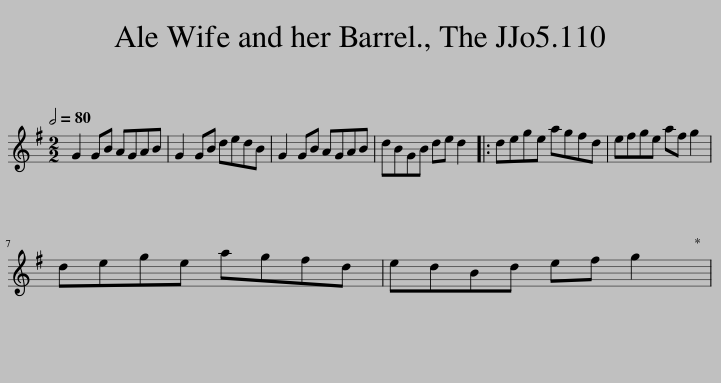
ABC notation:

X:1
L:1/8
Q:1/2=80
M:2/2
I:linebreak $
K:G
V:1 treble
V:1
 G2 GB AGAB | G2 GB dedB | G2 GB AGAB | dBGB de d2 |: dege agfd | %5
 efge af g2 |$ dege agfd | edBd ef g2 | %8
